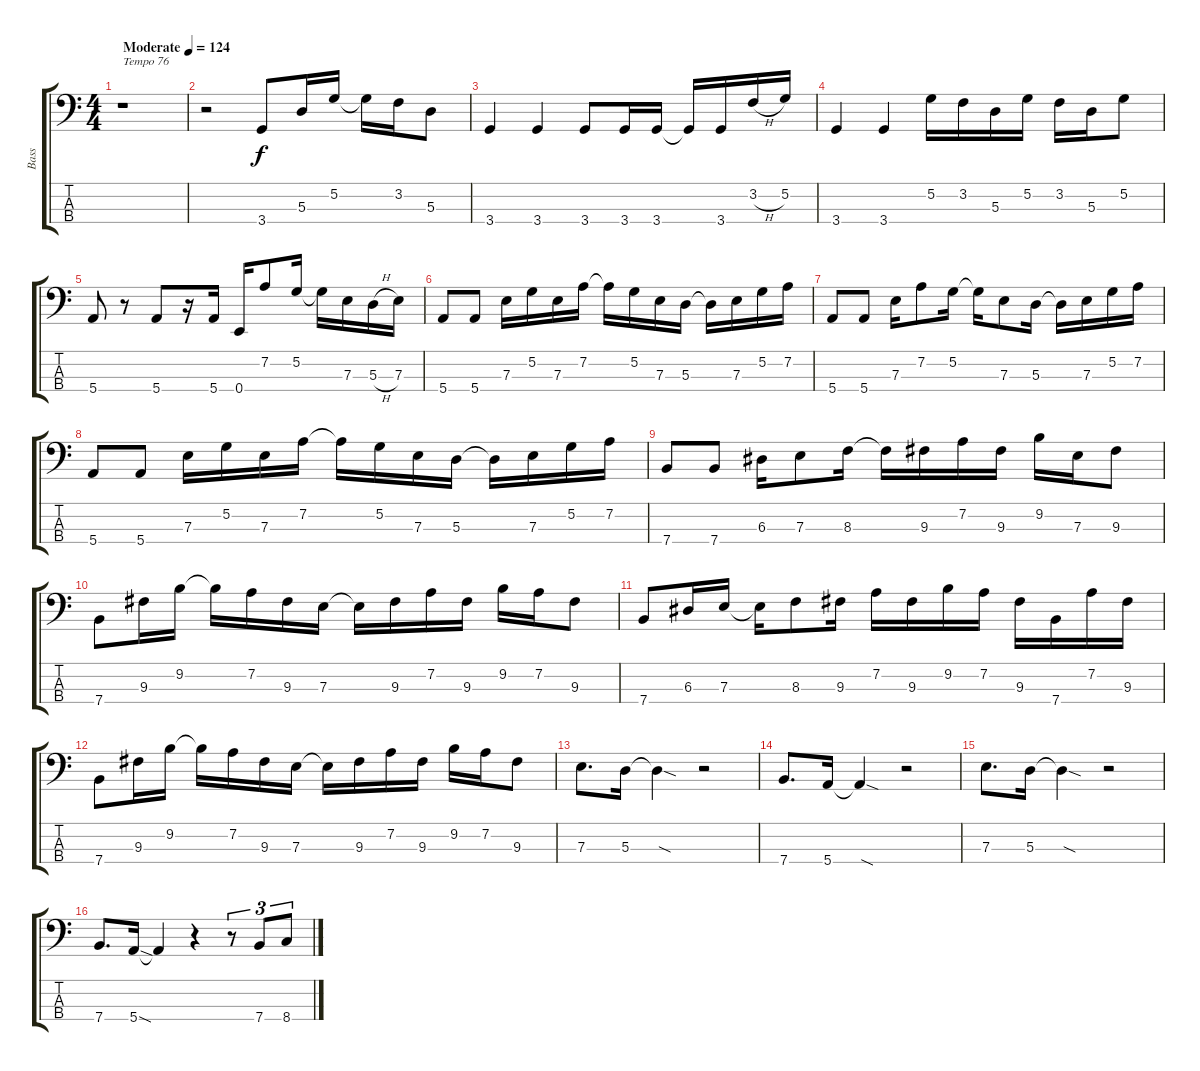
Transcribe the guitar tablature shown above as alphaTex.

\track ("Bass" "Bass") {instrument electricbassfinger}
\staff {score tabs}
\tuning (G2 D2 A1 E1) {hide}
\ts (4 4)
\tempo (124 "Moderate")
\tempo 76
\tempo (124 "Moderate")
\clef f4
\ks c
r.1{txt "Tempo 76" dy f instrument electricbassfinger} |
r.2 3.4.8 5.3.16 5.2.16 5.2{t}.16 3.2.16 5.3.8 |
3.4.4 3.4.4 3.4.8 3.4.16 3.4.16 3.4{t}.16 3.4.16 3.2{h}.16 5.2.16 |
3.4.4 3.4.4 5.2.16 3.2.16 5.3.16 5.2.16 3.2.16 5.3.16 5.2.8 |
5.4.8 r.8 5.4.8 r.16 5.4.16 0.4.16 7.2.8 5.2.16 5.2{t}.16 7.3.16 5.3{h}.16 7.3.16 |
5.4.8 5.4.8 7.3.16 5.2.16 7.3.16 7.2.16 7.2{t}.16 5.2.16 7.3.16 5.3.16 5.3{t}.16 7.3.16 5.2.16 7.2.16 |
5.4.8 5.4.8 7.3.16 7.2.8 5.2.16 5.2{t}.16 7.3.8 5.3.16 5.3{t}.16 7.3.16 5.2.16 7.2.16 |
5.4.8 5.4.8 7.3.16 5.2.16 7.3.16 7.2.16 7.2{t}.16 5.2.16 7.3.16 5.3.16 5.3{t}.16 7.3.16 5.2.16 7.2.16 |
7.4.8 7.4.8 6.3.16 7.3.8 8.3.16 8.3{t}.16 9.3.16 7.2.16 9.3.16 9.2.16 7.3.16 9.3.8 |
7.4.8 9.3.16 9.2.16 9.2{t}.16 7.2.16 9.3.16 7.3.16 7.3{t}.16 9.3.16 7.2.16 9.3.16 9.2.16 7.2.16 9.3.8 |
7.4.8 6.3.16 7.3.16 7.3{t}.16 8.3.8 9.3.16 7.2.16 9.3.16 9.2.16 7.2.16 9.3.16 7.4.16 7.2.16 9.3.16 |
7.4.8 9.3.16 9.2.16 9.2{t}.16 7.2.16 9.3.16 7.3.16 7.3{t}.16 9.3.16 7.2.16 9.3.16 9.2.16 7.2.16 9.3.8 |
7.3.8{d} 5.3.16 5.3{sod t}.4 r.2 |
7.4.8{d} 5.4.16 5.4{sod t}.4 r.2 |
7.3.8{d} 5.3.16 5.3{sod t}.4 r.2 |
7.4.8{d} 5.4{sod}.16 5.4{t}.4 r.4 r.8{tu (3 2)} 7.4.8{tu (3 2)} 8.4.8{tu (3 2)}
